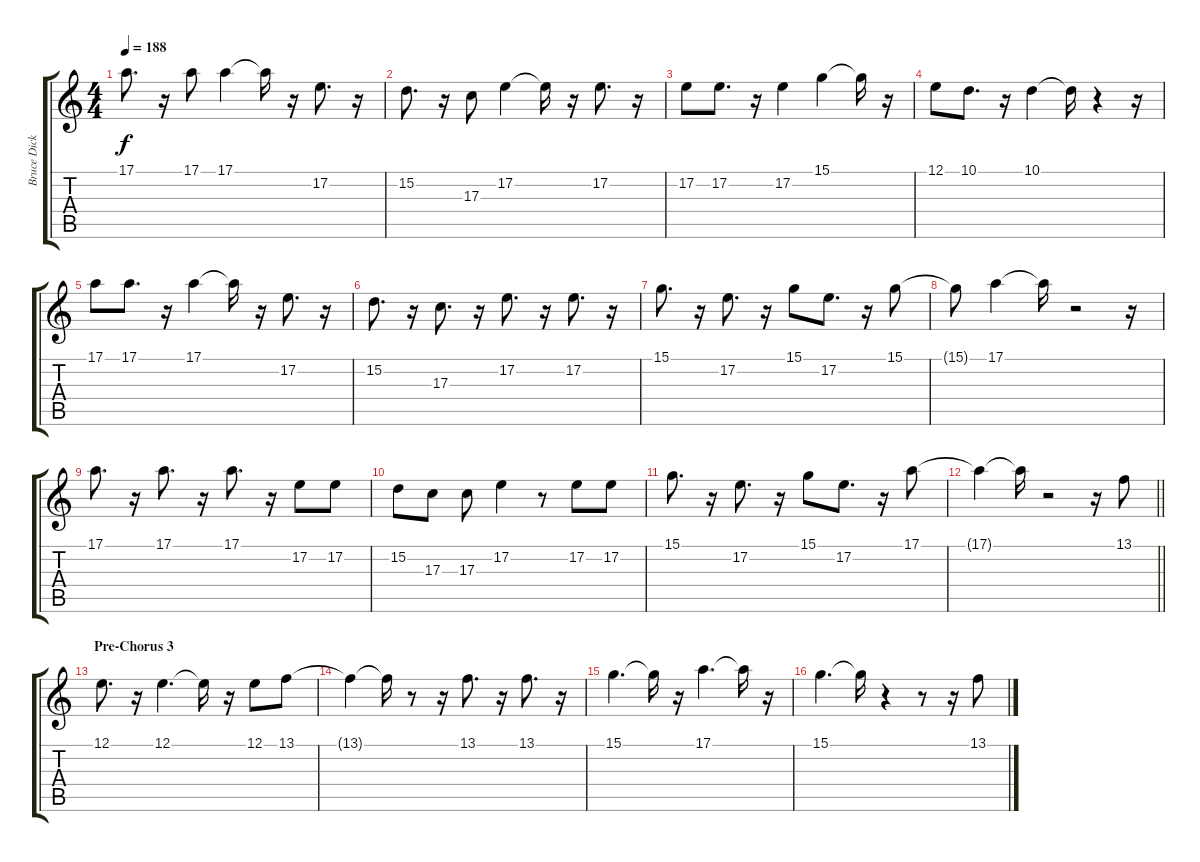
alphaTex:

\track ("Bruce Dickinson" "Bruce Dick") {instrument synthvoice}
\staff {score tabs}
\tuning (E4 B3 G3 D3 A2 E2) {hide}
\ts (4 4)
\tempo 188
\clef g2
\ks c
17.1.8{d dy f} r.16 17.1.8 17.1.4 17.1{t}.16 r.16 17.2.8{d} r.16 |
15.2.8{d} r.16 17.3.8 17.2.4 17.2{t}.16 r.16 17.2.8{d} r.16 |
17.2.8 17.2.8{d} r.16 17.2.4 15.1.4 15.1{t}.16 r.16 |
12.1.8 10.1.8{d} r.16 10.1.4 10.1{t}.16 r.4 r.16 |
17.1.8 17.1.8{d} r.16 17.1.4 17.1{t}.16 r.16 17.2.8{d} r.16 |
15.2.8{d} r.16 17.3.8{d} r.16 17.2.8{d} r.16 17.2.8{d} r.16 |
15.1.8{d} r.16 17.2.8{d} r.16 15.1.8 17.2.8{d} r.16 15.1.8 |
15.1{t}.8 17.1.4 17.1{t}.16 r.2 r.16 |
17.1.8{d} r.16 17.1.8{d} r.16 17.1.8{d} r.16 17.2.8 17.2.8 |
15.2.8 17.3.8 17.3.8 17.2.4 r.8 17.2.8 17.2.8 |
15.1.8{d} r.16 17.2.8{d} r.16 15.1.8 17.2.8{d} r.16 17.1.8 |
\barLineRight lightlight
17.1{t}.4 17.1{t}.16 r.2 r.16 13.1.8 |
\section ("" "Pre-Chorus 3")
12.1.8{d} r.16 12.1.4{d} 12.1{t}.16 r.16 12.1.8 13.1.8 |
13.1{t}.4 13.1{t}.16 r.8 r.16 13.1.8{d} r.16 13.1.8{d} r.16 |
15.1.4{d} 15.1{t}.16 r.16 17.1.4{d} 17.1{t}.16 r.16 |
15.1.4{d} 15.1{t}.16 r.4 r.8 r.16 13.1.8
